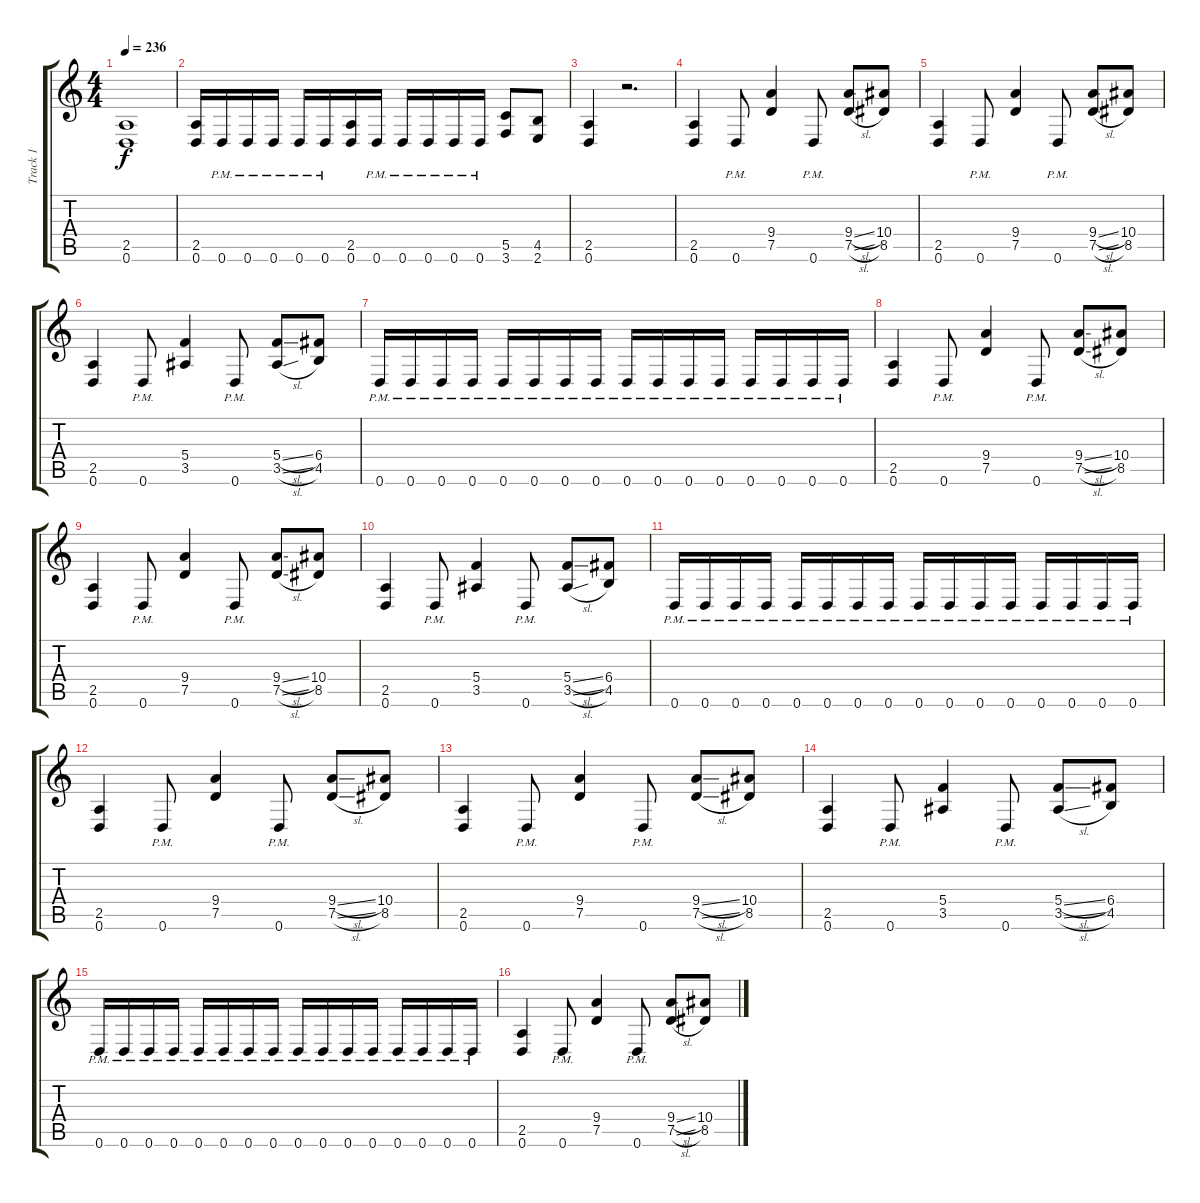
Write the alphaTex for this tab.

\track ("Track 1" "Track 1") {instrument distortionguitar}
\staff {score tabs}
\tuning (D4 A3 F3 C3 G2 D2) {hide}
\ts (4 4)
\tempo 236
\clef g2
\ks c
(2.5 0.6).1{dy f} |
(2.5 0.6).16 0.6{pm}.16 0.6{pm}.16 0.6{pm}.16 0.6{pm}.16 0.6{pm}.16 (2.5 0.6).16 0.6{pm}.16 0.6{pm}.16 0.6{pm}.16 0.6{pm}.16 0.6{pm}.16 (5.5 3.6).8 (4.5 2.6).8 |
(2.5 0.6).4 r.2{d} |
(2.5 0.6).4 0.6{pm}.8 (9.4 7.5).4 0.6{pm}.8 (9.4{sl} 7.5{sl}).8 (10.4 8.5).8 |
(2.5 0.6).4 0.6{pm}.8 (9.4 7.5).4 0.6{pm}.8 (9.4{sl} 7.5{sl}).8 (10.4 8.5).8 |
(2.5 0.6).4 0.6{pm}.8 (5.4 3.5).4 0.6{pm}.8 (5.4{sl} 3.5{sl}).8 (6.4 4.5).8 |
0.6{pm}.16 0.6{pm}.16 0.6{pm}.16 0.6{pm}.16 0.6{pm}.16 0.6{pm}.16 0.6{pm}.16 0.6{pm}.16 0.6{pm}.16 0.6{pm}.16 0.6{pm}.16 0.6{pm}.16 0.6{pm}.16 0.6{pm}.16 0.6{pm}.16 0.6{pm}.16 |
(2.5 0.6).4 0.6{pm}.8 (9.4 7.5).4 0.6{pm}.8 (9.4{sl} 7.5{sl}).8 (10.4 8.5).8 |
(2.5 0.6).4 0.6{pm}.8 (9.4 7.5).4 0.6{pm}.8 (9.4{sl} 7.5{sl}).8 (10.4 8.5).8 |
(2.5 0.6).4 0.6{pm}.8 (5.4 3.5).4 0.6{pm}.8 (5.4{sl} 3.5{sl}).8 (6.4 4.5).8 |
0.6{pm}.16 0.6{pm}.16 0.6{pm}.16 0.6{pm}.16 0.6{pm}.16 0.6{pm}.16 0.6{pm}.16 0.6{pm}.16 0.6{pm}.16 0.6{pm}.16 0.6{pm}.16 0.6{pm}.16 0.6{pm}.16 0.6{pm}.16 0.6{pm}.16 0.6{pm}.16 |
(2.5 0.6).4 0.6{pm}.8 (9.4 7.5).4 0.6{pm}.8 (9.4{sl} 7.5{sl}).8 (10.4 8.5).8 |
(2.5 0.6).4 0.6{pm}.8 (9.4 7.5).4 0.6{pm}.8 (9.4{sl} 7.5{sl}).8 (10.4 8.5).8 |
(2.5 0.6).4 0.6{pm}.8 (5.4 3.5).4 0.6{pm}.8 (5.4{sl} 3.5{sl}).8 (6.4 4.5).8 |
0.6{pm}.16 0.6{pm}.16 0.6{pm}.16 0.6{pm}.16 0.6{pm}.16 0.6{pm}.16 0.6{pm}.16 0.6{pm}.16 0.6{pm}.16 0.6{pm}.16 0.6{pm}.16 0.6{pm}.16 0.6{pm}.16 0.6{pm}.16 0.6{pm}.16 0.6{pm}.16 |
(2.5 0.6).4 0.6{pm}.8 (9.4 7.5).4 0.6{pm}.8 (9.4{sl} 7.5{sl}).8 (10.4 8.5).8
